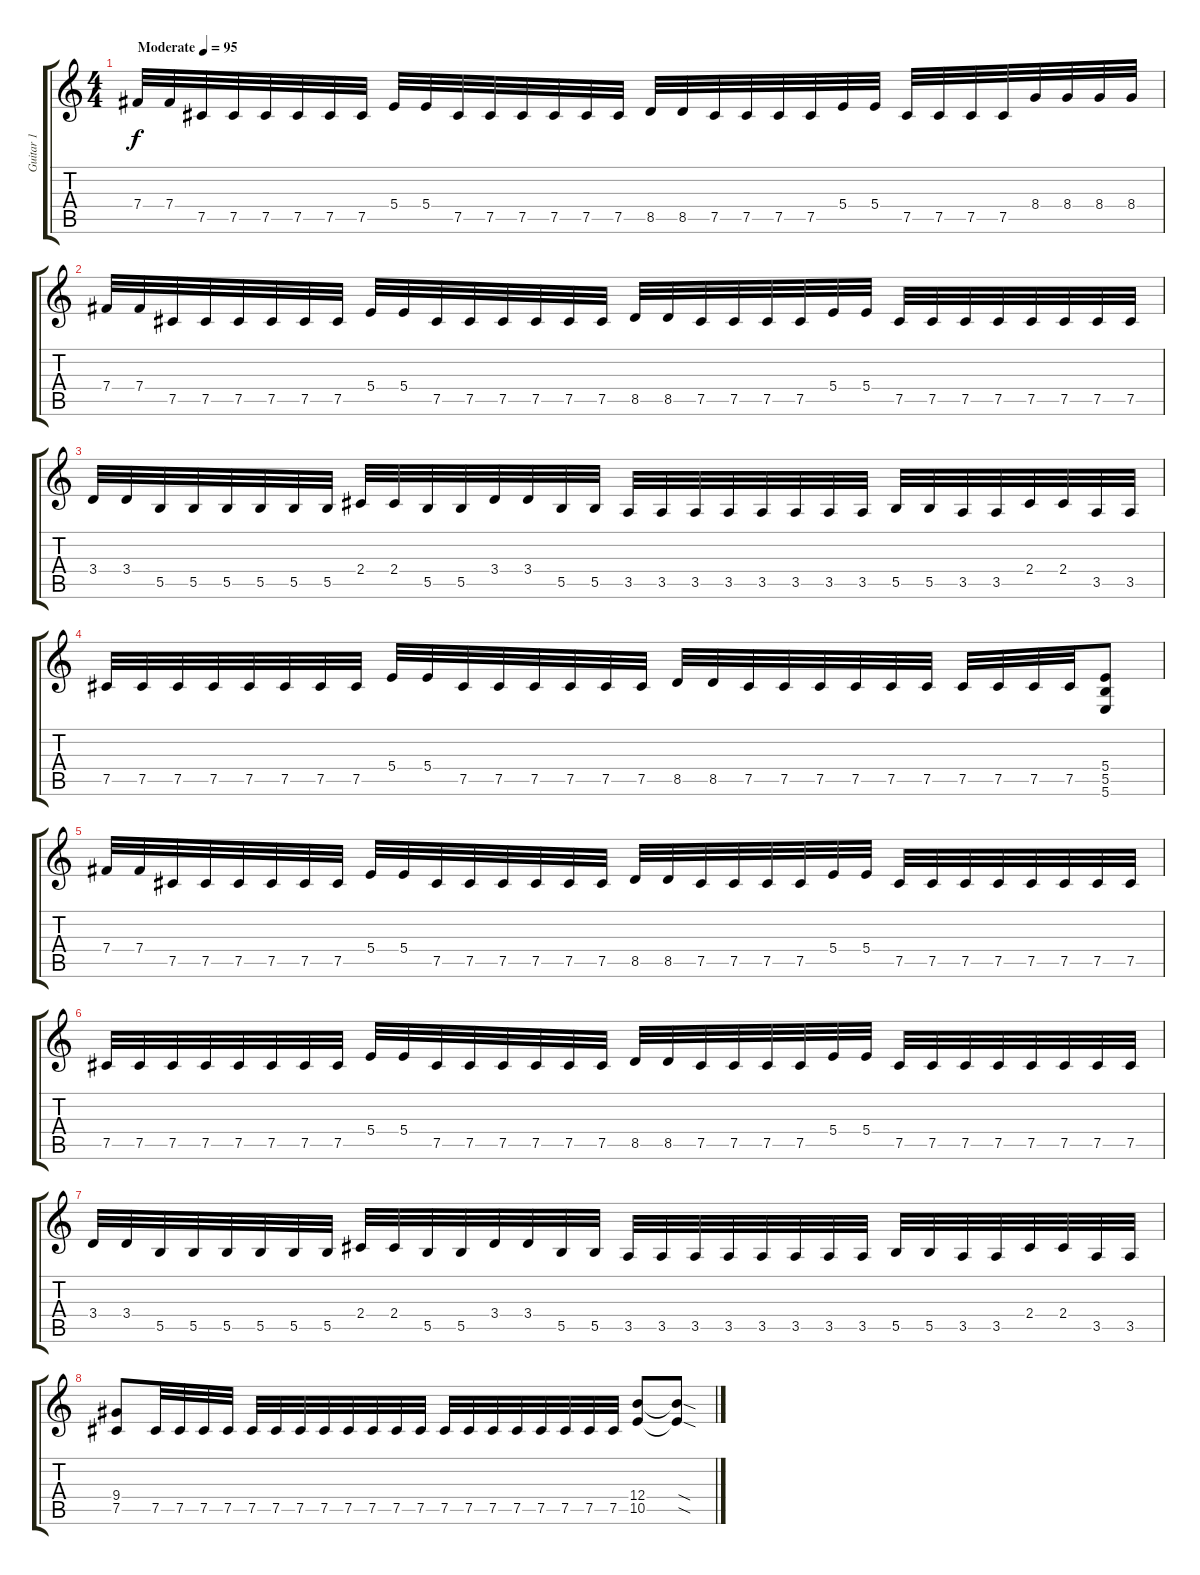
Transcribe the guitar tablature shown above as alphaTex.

\track ("Guitar 1" "Guitar 1") {instrument distortionguitar}
\staff {score tabs}
\tuning (Db4 Ab3 E3 B2 Gb2 B1) {hide}
\ts (4 4)
\tempo (95 "Moderate")
\clef g2
\ks c
7.4.32{dy f instrument distortionguitar} 7.4.32 7.5.32 7.5.32 7.5.32 7.5.32 7.5.32 7.5.32 5.4.32 5.4.32 7.5.32 7.5.32 7.5.32 7.5.32 7.5.32 7.5.32 8.5.32 8.5.32 7.5.32 7.5.32 7.5.32 7.5.32 5.4.32 5.4.32 7.5.32 7.5.32 7.5.32 7.5.32 8.4.32 8.4.32 8.4.32 8.4.32 |
7.4.32 7.4.32 7.5.32 7.5.32 7.5.32 7.5.32 7.5.32 7.5.32 5.4.32 5.4.32 7.5.32 7.5.32 7.5.32 7.5.32 7.5.32 7.5.32 8.5.32 8.5.32 7.5.32 7.5.32 7.5.32 7.5.32 5.4.32 5.4.32 7.5.32 7.5.32 7.5.32 7.5.32 7.5.32 7.5.32 7.5.32 7.5.32 |
3.4.32 3.4.32 5.5.32 5.5.32 5.5.32 5.5.32 5.5.32 5.5.32 2.4.32 2.4.32 5.5.32 5.5.32 3.4.32 3.4.32 5.5.32 5.5.32 3.5.32 3.5.32 3.5.32 3.5.32 3.5.32 3.5.32 3.5.32 3.5.32 5.5.32 5.5.32 3.5.32 3.5.32 2.4.32 2.4.32 3.5.32 3.5.32 |
7.5.32 7.5.32 7.5.32 7.5.32 7.5.32 7.5.32 7.5.32 7.5.32 5.4.32 5.4.32 7.5.32 7.5.32 7.5.32 7.5.32 7.5.32 7.5.32 8.5.32 8.5.32 7.5.32 7.5.32 7.5.32 7.5.32 7.5.32 7.5.32 7.5.32 7.5.32 7.5.32 7.5.32 (5.4 5.5 5.6).8 |
7.4.32 7.4.32 7.5.32 7.5.32 7.5.32 7.5.32 7.5.32 7.5.32 5.4.32 5.4.32 7.5.32 7.5.32 7.5.32 7.5.32 7.5.32 7.5.32 8.5.32 8.5.32 7.5.32 7.5.32 7.5.32 7.5.32 5.4.32 5.4.32 7.5.32 7.5.32 7.5.32 7.5.32 7.5.32 7.5.32 7.5.32 7.5.32 |
7.5.32 7.5.32 7.5.32 7.5.32 7.5.32 7.5.32 7.5.32 7.5.32 5.4.32 5.4.32 7.5.32 7.5.32 7.5.32 7.5.32 7.5.32 7.5.32 8.5.32 8.5.32 7.5.32 7.5.32 7.5.32 7.5.32 5.4.32 5.4.32 7.5.32 7.5.32 7.5.32 7.5.32 7.5.32 7.5.32 7.5.32 7.5.32 |
3.4.32 3.4.32 5.5.32 5.5.32 5.5.32 5.5.32 5.5.32 5.5.32 2.4.32 2.4.32 5.5.32 5.5.32 3.4.32 3.4.32 5.5.32 5.5.32 3.5.32 3.5.32 3.5.32 3.5.32 3.5.32 3.5.32 3.5.32 3.5.32 5.5.32 5.5.32 3.5.32 3.5.32 2.4.32 2.4.32 3.5.32 3.5.32 |
(9.4 7.5).8 7.5.32 7.5.32 7.5.32 7.5.32 7.5.32 7.5.32 7.5.32 7.5.32 7.5.32 7.5.32 7.5.32 7.5.32 7.5.32 7.5.32 7.5.32 7.5.32 7.5.32 7.5.32 7.5.32 7.5.32 (12.4 10.5).8 (12.4{sod t} 10.5{sod t}).8
